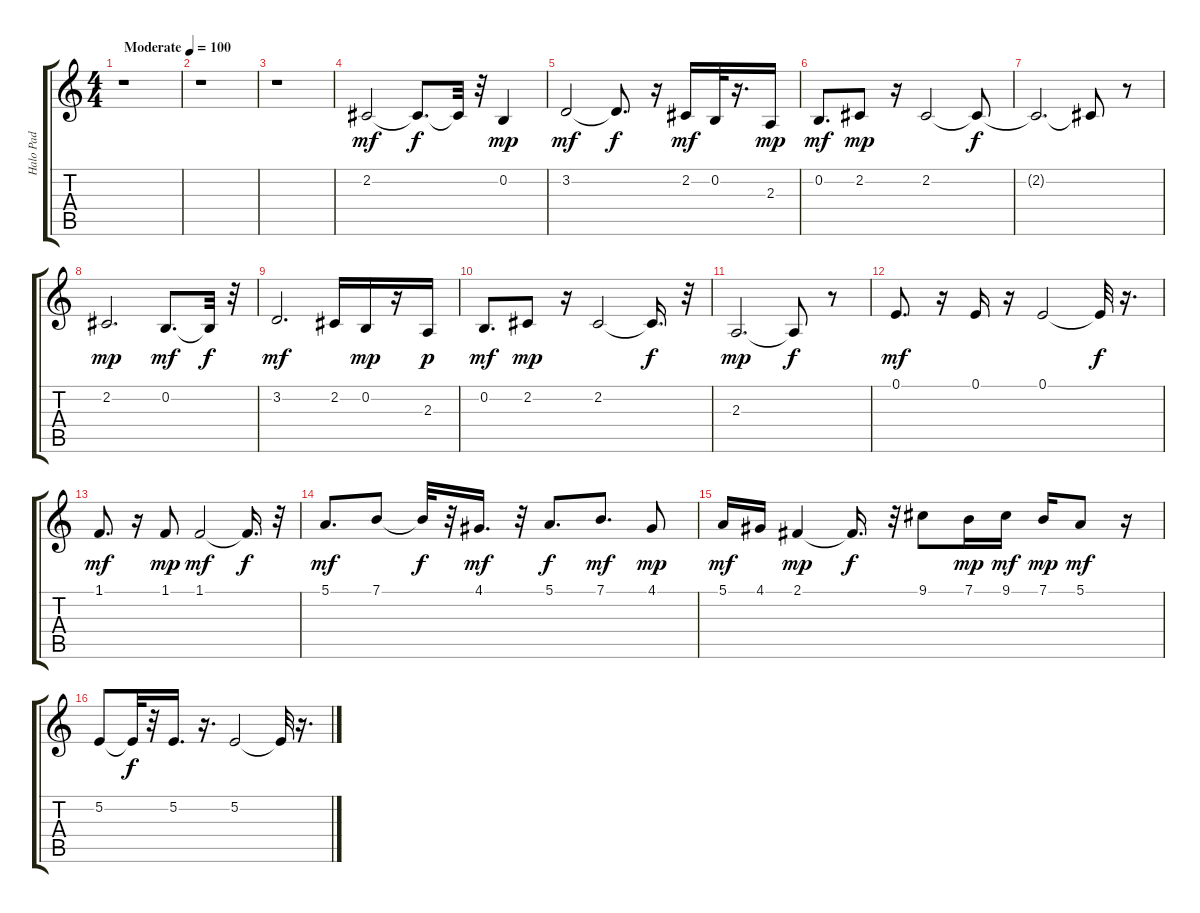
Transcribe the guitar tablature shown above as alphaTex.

\track ("Halo Pad" "Halo Pad") {instrument pad7halo}
\staff {score tabs}
\tuning (E4 B3 G3 D3 A2 E2) {hide}
\ts (4 4)
\tempo (100 "Moderate")
\clef g2
\ks c
r.1{dy mf instrument pad7halo} |
r.1 |
r.1 |
2.2.2 2.2{t}.8{d dy f} 2.2{t}.32 r.32 0.2.4{dy mp} |
3.2.2{dy mf} 3.2{t}.8{d dy f} r.16 2.2.16{dy mf} 0.2.32 r.16{d} 2.3.16{dy mp} |
0.2.8{d dy mf} 2.2.8{dy mp} r.16 2.2.2 2.2{t}.8{dy f} |
2.2{t}.2{d} 2.2{t}.8 r.8 |
2.2.2{d dy mp} 0.2.8{d dy mf} 0.2{t}.32{dy f} r.32 |
3.2.2{d dy mf} 2.2.16 0.2.16{dy mp} r.16 2.3.16{dy p} |
0.2.8{d dy mf} 2.2.8{dy mp} r.16 2.2.2 2.2{t}.16{d dy f} r.32 |
2.3.2{d dy mp} 2.3{t}.8{dy f} r.8 |
0.1.8{d dy mf} r.16 0.1.16 r.16 0.1.2 0.1{t}.32{dy f} r.16{d} |
1.1.8{d dy mf} r.16 1.1.8{dy mp} 1.1.2{dy mf} 1.1{t}.16{d dy f} r.32 |
5.1.8{d dy mf} 7.1.8 7.1{t}.32{dy f} r.32 4.1.16{d dy mf} r.32 5.1.8{d dy f} 7.1.8{d dy mf} 4.1.8{dy mp} |
5.1.16{dy mf} 4.1.16 2.1.4{dy mp} 2.1{t}.16{d dy f} r.32 9.1.8 7.1.16{dy mp} 9.1.16{dy mf} 7.1.16{dy mp} 5.1.8{dy mf} r.16 |
5.2.8 5.2{t}.32{dy f} r.32 5.2.16{d} r.16{d} 5.2.2 5.2{t}.32 r.16{d}
